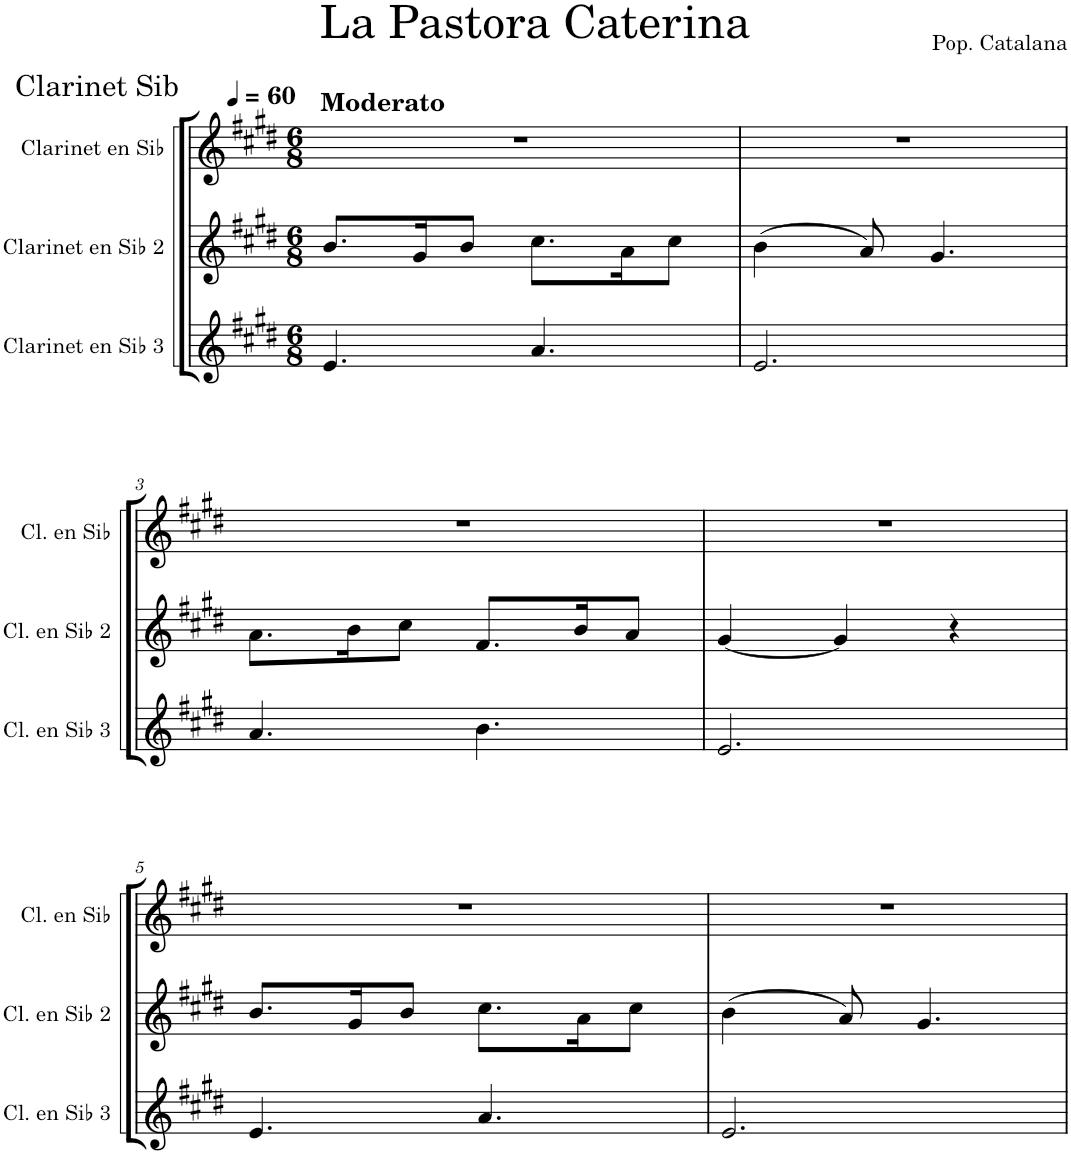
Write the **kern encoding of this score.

**kern	**kern	**kern
*part3	*part2	*part1
*staff3	*staff2	*staff1
*I"Clarinet en Sib 3	*I"Clarinet en Sib 2	*I"Clarinet en Sib
*I'Cl. en Sib 3	*I'Cl. en Sib 2	*I'Cl. en Sib
*clefG2	*clefG2	*clefG2
*Trd1c2	*Trd1c2	*Trd1c2
*k[f#c#g#d#]	*k[f#c#g#d#]	*k[f#c#g#d#]
*M6/8	*M6/8	*M6/8
*MM60	*MM60	*MM60
=1	=1	=1
!	!	!LO:TX:a:B:t=Moderato
4.e/	8.b/L	2.r
.	16g#/K	.
.	8b/J	.
4.a/	8.cc#\L	.
.	16a\K	.
.	8cc#\J	.
=2	=2	=2
2.e/	(4b\	2.r
.	8a/)	.
.	4.g#/	.
!!LO:LB:g=z
=3	=3	=3
4.a/	8.a\L	2.r
.	16b\K	.
.	8cc#\J	.
4.b\	8.f#/L	.
.	16b/K	.
.	8a/J	.
=4	=4	=4
2.e/	[4g#/	2.r
.	4g#/]	.
.	4r	.
!!LO:LB:g=z
=5	=5	=5
4.e/	8.b/L	2.r
.	16g#/K	.
.	8b/J	.
4.a/	8.cc#\L	.
.	16a\K	.
.	8cc#\J	.
=6	=6	=6
2.e/	(4b\	2.r
.	8a/)	.
.	4.g#/	.
=	=	=
*-	*-	*-
